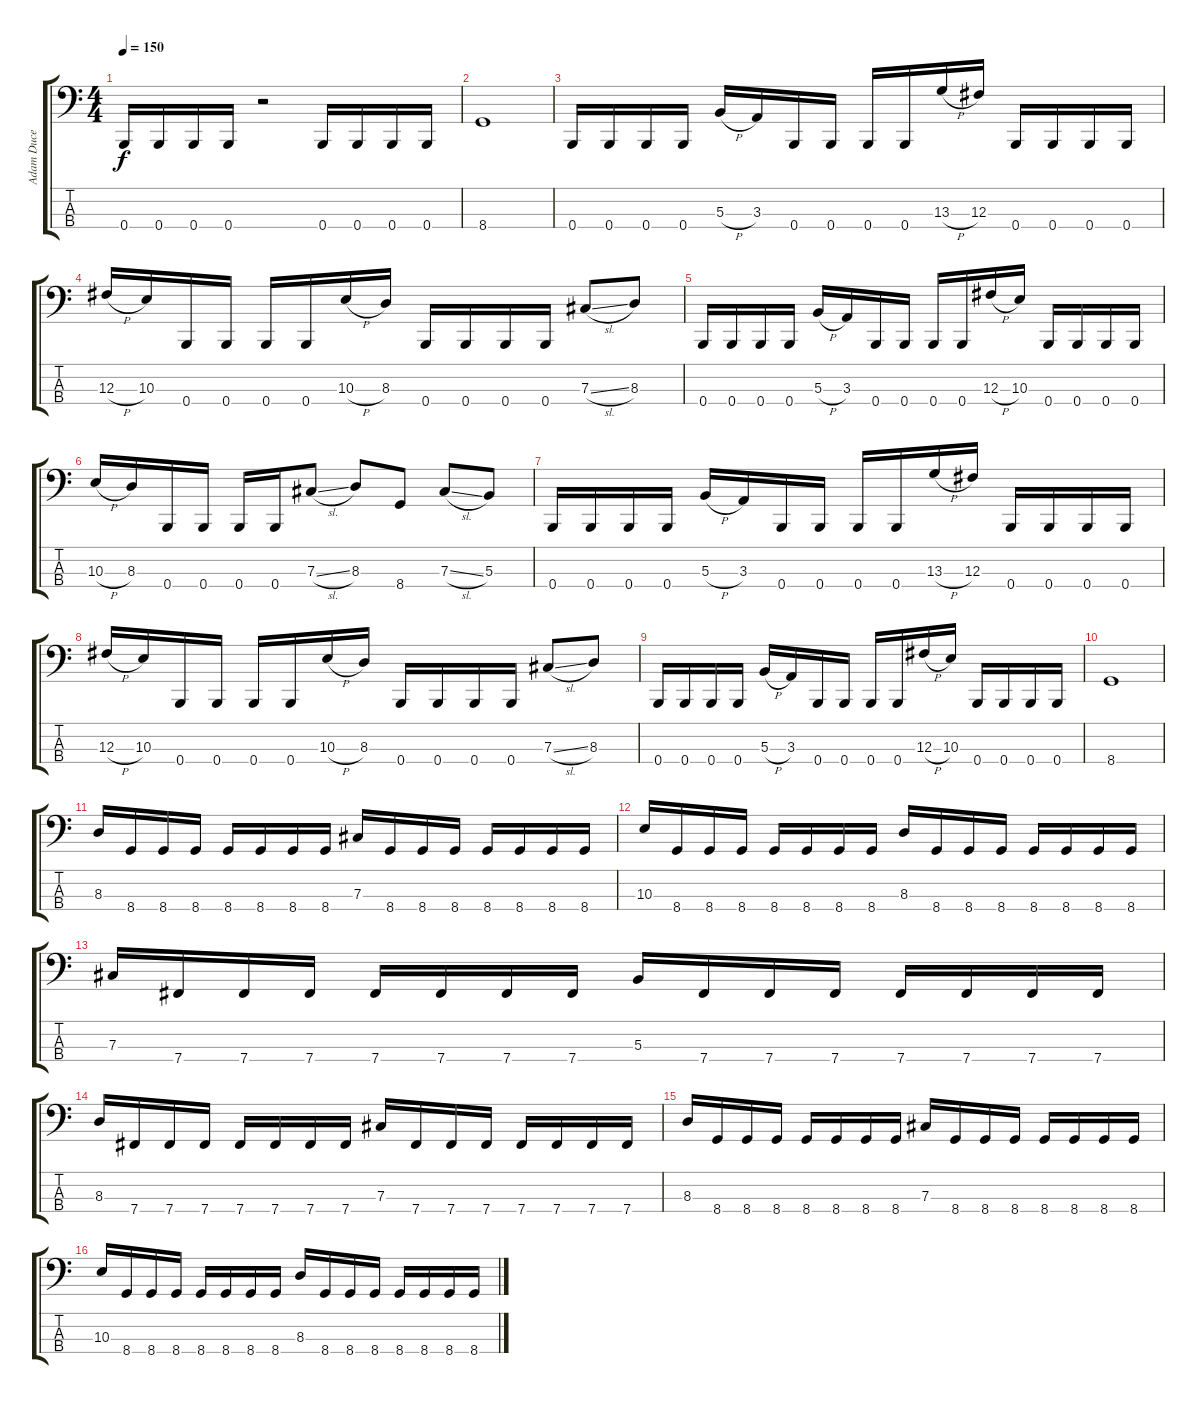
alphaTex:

\track ("Adam Duce" "Adam Duce") {instrument electricbassfinger}
\staff {score tabs}
\tuning (E2 B1 Gb1 B0) {hide}
\ts (4 4)
\tempo 150
\clef f4
\ks c
0.4.16{dy f} 0.4.16 0.4.16 0.4.16 r.2 0.4.16 0.4.16 0.4.16 0.4.16 |
8.4.1 |
0.4.16 0.4.16 0.4.16 0.4.16 5.3{h}.16 3.3.16 0.4.16 0.4.16 0.4.16 0.4.16 13.3{h}.16 12.3.16 0.4.16 0.4.16 0.4.16 0.4.16 |
12.3{h}.16 10.3.16 0.4.16 0.4.16 0.4.16 0.4.16 10.3{h}.16 8.3.16 0.4.16 0.4.16 0.4.16 0.4.16 7.3{sl}.8 8.3.8 |
0.4.16 0.4.16 0.4.16 0.4.16 5.3{h}.16 3.3.16 0.4.16 0.4.16 0.4.16 0.4.16 12.3{h}.16 10.3.16 0.4.16 0.4.16 0.4.16 0.4.16 |
10.3{h}.16 8.3.16 0.4.16 0.4.16 0.4.16 0.4.16 7.3{sl}.8 8.3.8 8.4.8 7.3{sl}.8 5.3.8 |
0.4.16 0.4.16 0.4.16 0.4.16 5.3{h}.16 3.3.16 0.4.16 0.4.16 0.4.16 0.4.16 13.3{h}.16 12.3.16 0.4.16 0.4.16 0.4.16 0.4.16 |
12.3{h}.16 10.3.16 0.4.16 0.4.16 0.4.16 0.4.16 10.3{h}.16 8.3.16 0.4.16 0.4.16 0.4.16 0.4.16 7.3{sl}.8 8.3.8 |
0.4.16 0.4.16 0.4.16 0.4.16 5.3{h}.16 3.3.16 0.4.16 0.4.16 0.4.16 0.4.16 12.3{h}.16 10.3.16 0.4.16 0.4.16 0.4.16 0.4.16 |
8.4.1 |
8.3.16 8.4.16 8.4.16 8.4.16 8.4.16 8.4.16 8.4.16 8.4.16 7.3.16 8.4.16 8.4.16 8.4.16 8.4.16 8.4.16 8.4.16 8.4.16 |
10.3.16 8.4.16 8.4.16 8.4.16 8.4.16 8.4.16 8.4.16 8.4.16 8.3.16 8.4.16 8.4.16 8.4.16 8.4.16 8.4.16 8.4.16 8.4.16 |
7.3.16 7.4.16 7.4.16 7.4.16 7.4.16 7.4.16 7.4.16 7.4.16 5.3.16 7.4.16 7.4.16 7.4.16 7.4.16 7.4.16 7.4.16 7.4.16 |
8.3.16 7.4.16 7.4.16 7.4.16 7.4.16 7.4.16 7.4.16 7.4.16 7.3.16 7.4.16 7.4.16 7.4.16 7.4.16 7.4.16 7.4.16 7.4.16 |
8.3.16 8.4.16 8.4.16 8.4.16 8.4.16 8.4.16 8.4.16 8.4.16 7.3.16 8.4.16 8.4.16 8.4.16 8.4.16 8.4.16 8.4.16 8.4.16 |
10.3.16 8.4.16 8.4.16 8.4.16 8.4.16 8.4.16 8.4.16 8.4.16 8.3.16 8.4.16 8.4.16 8.4.16 8.4.16 8.4.16 8.4.16 8.4.16
